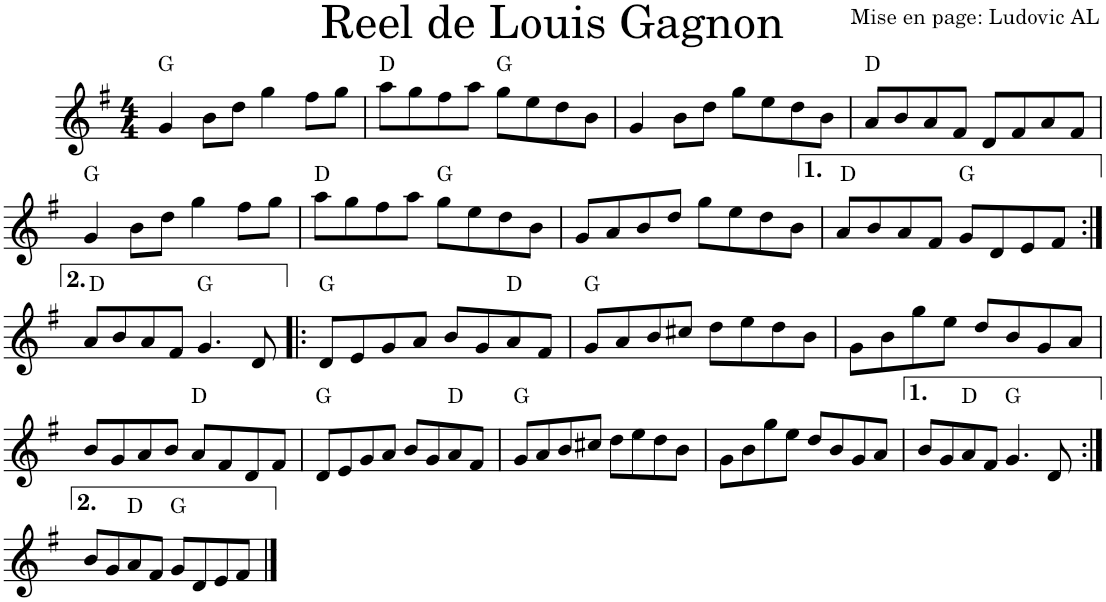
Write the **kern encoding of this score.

**kern	**harte
*part1	*part1
*staff1	*
*I"Voice	*
*I'V	*
*clefG2	*
*k[f#]	*
*M4/4	*
=1	=1
4g/	G:maj
8b\L	.
8dd\J	.
4gg\	.
8ff#\L	.
8gg\J	.
=2	=2
8aa\L	D:maj
8gg\	.
8ff#\	.
8aa\J	.
8gg\L	G:maj
8ee\	.
8dd\	.
8b\J	.
=3	=3
4g/	.
8b\L	.
8dd\J	.
8gg\L	.
8ee\	.
8dd\	.
8b\J	.
=4	=4
8a/L	D:maj
8b/	.
8a/	.
8f#/J	.
8d/L	.
8f#/	.
8a/	.
8f#/J	.
!!LO:LB:g=z
=5	=5
4g/	G:maj
8b\L	.
8dd\J	.
4gg\	.
8ff#\L	.
8gg\J	.
=6	=6
8aa\L	D:maj
8gg\	.
8ff#\	.
8aa\J	.
8gg\L	G:maj
8ee\	.
8dd\	.
8b\J	.
=7	=7
8g/L	.
8a/	.
8b/	.
8dd/J	.
8gg\L	.
8ee\	.
8dd\	.
8b\J	.
=8	=8
8a/L	D:maj
8b/	.
8a/	.
8f#/J	.
8g/L	G:maj
8d/	.
8e/	.
8f#/J	.
!!LO:LB:g=z
=9:|!	=9:|!
8a/L	D:maj
8b/	.
8a/	.
8f#/J	.
4.g/	G:maj
8d/	.
=10!|:	=10!|:
8d/L	G:maj
8e/	.
8g/	.
8a/J	.
8b/L	.
8g/	.
8a/	D:maj
8f#/J	.
=11	=11
8g/L	G:maj
8a/	.
8b/	.
8cc#X/J	.
8dd\L	.
8ee\	.
8dd\	.
8b\J	.
=12	=12
8g\L	.
8b\	.
8gg\	.
8ee\J	.
8dd/L	.
8b/	.
8g/	.
8a/J	.
!!LO:LB:g=z
=13	=13
8b/L	.
8g/	.
8a/	.
8b/J	.
8a/L	D:maj
8f#/	.
8d/	.
8f#/J	.
=14	=14
8d/L	G:maj
8e/	.
8g/	.
8a/J	.
8b/L	.
8g/	.
8a/	D:maj
8f#/J	.
=15	=15
8g/L	G:maj
8a/	.
8b/	.
8cc#X/J	.
8dd\L	.
8ee\	.
8dd\	.
8b\J	.
=16	=16
8g\L	.
8b\	.
8gg\	.
8ee\J	.
8dd/L	.
8b/	.
8g/	.
8a/J	.
=17	=17
8b/L	.
8g/	.
8a/	D:maj
8f#/J	.
4.g/	G:maj
8d/	.
!!LO:LB:g=z
=18:|!	=18:|!
8b/L	.
8g/	.
8a/	D:maj
8f#/J	.
8g/L	G:maj
8d/	.
8e/	.
8f#/J	.
==	==
*-	*-
